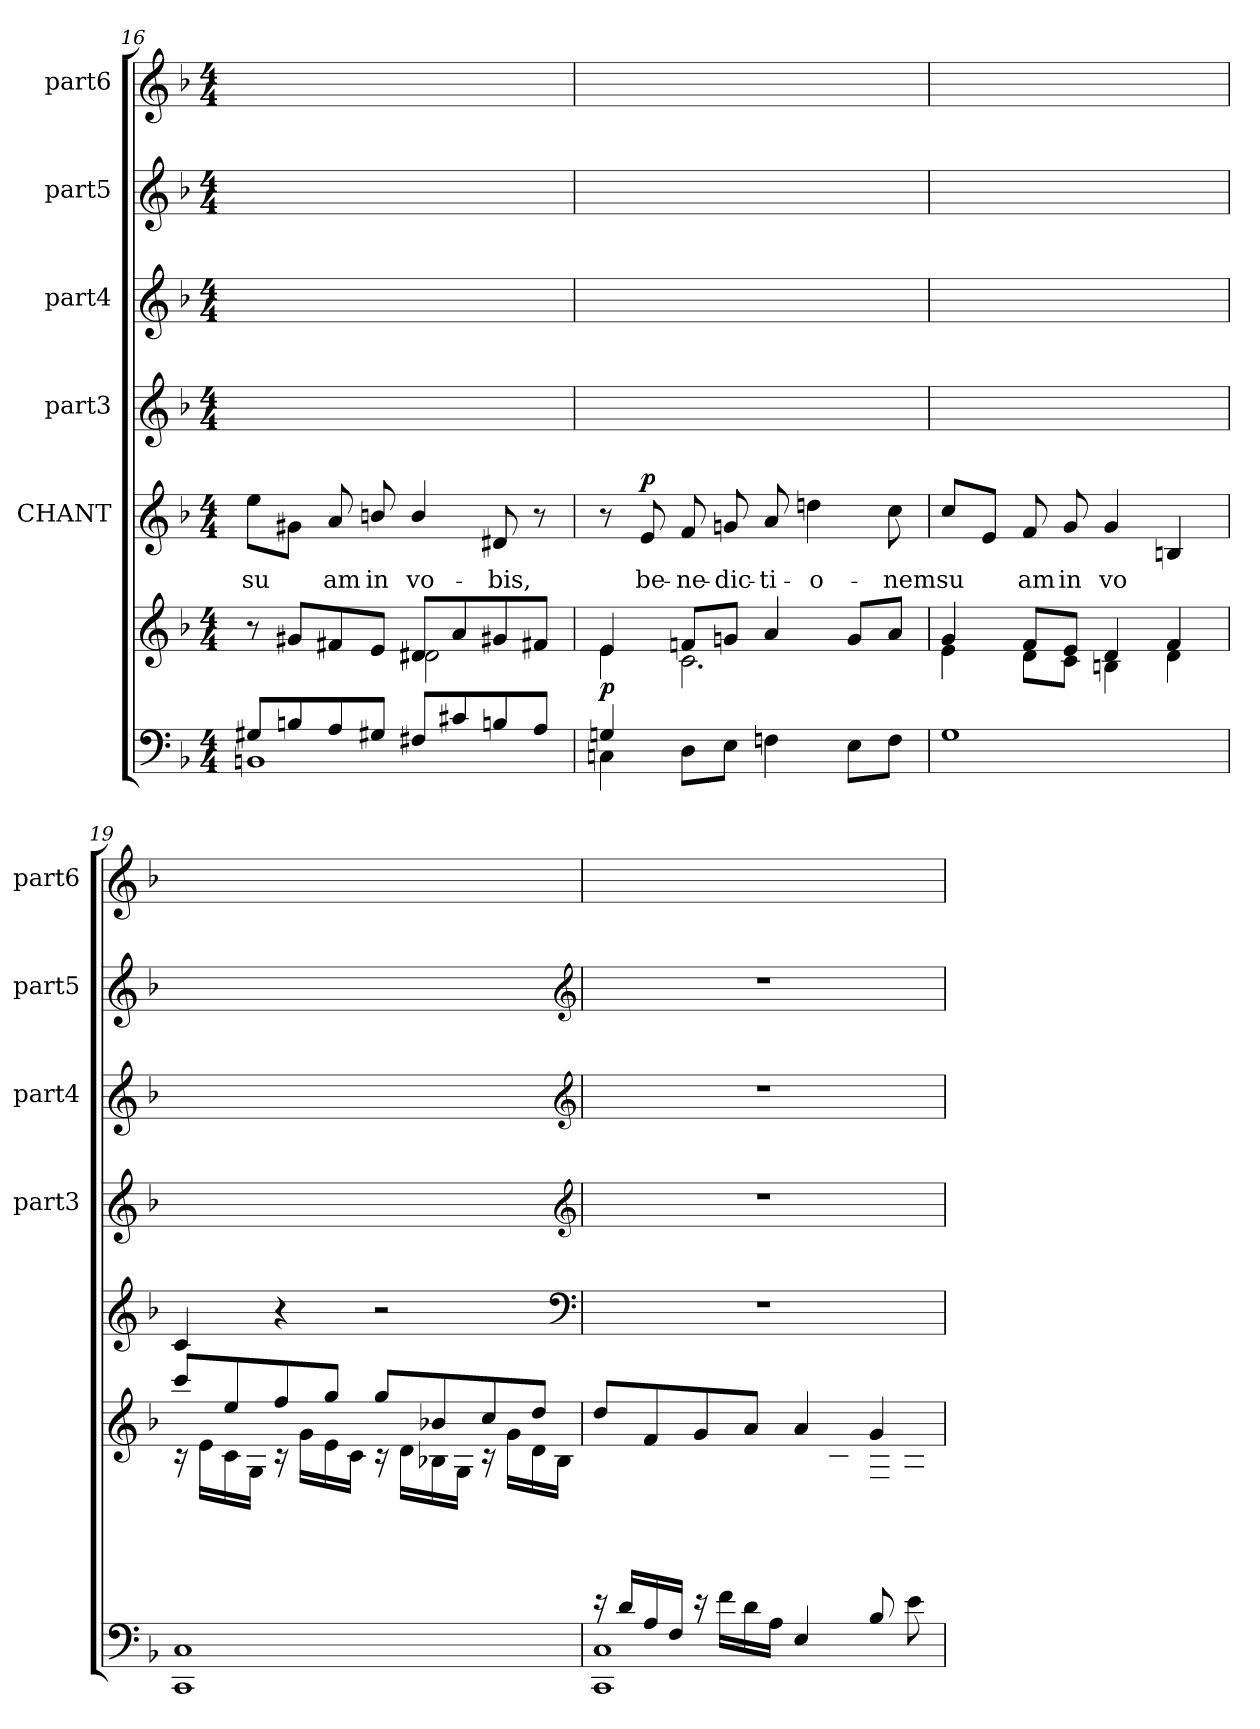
**kern	**kern	**dynam	**kern	**text	**dynam	**kern	**kern	**kern	**kern
*part6	*part6	*part6	*part5	*part5	*part5	*part4	*part3	*part2	*part1
*staff7	*staff6	*staff6/7	*staff5	*staff5	*staff5	*staff4	*staff3	*staff2	*staff1
*	*	*	*I"CHANT	*	*	*I"part3	*I"part4	*I"part5	*I"part6
*	*	*	*	*	*	*I'part3	*I'part4	*I'part5	*I'part6
*clefF4	*clefG2	*	*clefG2	*	*	*clefG2	*clefG2	*clefG2	*clefG2
*k[b-]	*k[b-]	*	*k[b-]	*	*	*k[b-]	*k[b-]	*k[b-]	*k[b-]
*M4/4	*M4/4	*	*M4/4	*	*	*M4/4	*M4/4	*M4/4	*M4/4
=16	=16	=16	=16	=16	=16	=16	=16	=16	=16
*^	*^	*	*	*	*	*	*	*	*
8G#Xi/L	1BBnj/	8r	8ryy	.	8eeZ\L	su	.	1ryy	1ryy	1ryy	1ryy
8Bni/	.	8g#XZ/L	8ryy	.	8g#XZ\J	.	.	.	.	.	.
8Ai/	.	8f#XZ/	8ryy	.	8aZ/	am	.	.	.	.	.
8G#Xi/J	.	8eZ/J	8ryy	.	8bnZ/	in	.	.	.	.	.
8F#Xi/L	.	8d#XZ/L	2d#XV\	.	4bZ/	vo-	.	.	.	.	.
8c#Xi/	.	8aZ/	.	.	.	.	.	.	.	.	.
8Bni/	.	8g#XZ/	.	.	8d#XZ/	bis,	.	.	.	.	.
8Ai/J	.	8f#XZ/J	.	.	8r	.	.	.	.	.	.
!!LO:LB:g=z
=17	=17	=17	=17	=17	=17	=17	=17	=17	=17	=17	=17
!	!	!	!	!LO:DY:a=2	!	!	!	!	!	!	!
4Gni/	4CnV\	4eZ/	4ej\	p	8r	.	.	1ryy	1ryy	1ryy	1ryy
!	!	!	!	!	!	!	!LO:DY:a	!	!	!	!
.	.	.	.	.	8eZ/	be-	p	.	.	.	.
8Di\L	2.ryy	8fnZ/L	2.cj\	.	8fZ/	ne-	.	.	.	.	.
8Ei\J	.	8gnZ/J	.	.	8gnZ/	dic-	.	.	.	.	.
4Fni\	.	4aZ/	.	.	8aZ/	ti-	.	.	.	.	.
.	.	.	.	.	4ddnZ\	o-	.	.	.	.	.
8Ei\L	.	8gZ/L	.	.	.	.	.	.	.	.	.
8Fi\J	.	8aZ/J	.	.	8ccZ\	nem	.	.	.	.	.
*v	*v	*	*	*	*	*	*	*	*	*	*
=18	=18	=18	=18	=18	=18	=18	=18	=18	=18	=18
1Gi/	4gZ/	4ej\	.	8ccZ/L	su	.	1ryy	1ryy	1ryy	1ryy
.	.	.	.	8eZ/J	--	.	.	.	.	.
.	8fZ/L	8dj\L	.	8fZ/	am	.	.	.	.	.
.	8eZ/J	8cj\J	.	8gZ/	in	.	.	.	.	.
.	4dZ/	4Bnj\	.	4gZ/	vo	.	.	.	.	.
.	4fZ/	4dj\	.	4BnZ/	.	.	.	.	.	.
=19	=19	=19	=19	=19	=19	=19	=19	=19	=19	=19
1CCi/ 1Ci/	8cccZ/L	16r	.	4cZ/	.	.	1ryy	1ryy	1ryy	1ryy
.	.	16ej\LL	.	.	.	.	.	.	.	.
.	8eeZ/	16cj\	.	.	.	.	.	.	.	.
.	.	16Gj\JJ	.	.	.	.	.	.	.	.
.	8ffZ/	16r	.	4r	.	.	.	.	.	.
.	.	16gj\LL	.	.	.	.	.	.	.	.
.	8ggZ/J	16ej\	.	.	.	.	.	.	.	.
.	.	16cj\JJ	.	.	.	.	.	.	.	.
.	8ggZ/L	16r	.	2r	.	.	.	.	.	.
.	.	16dj\LL	.	.	.	.	.	.	.	.
.	8b-XZ/	16B-Xj\	.	.	.	.	.	.	.	.
.	.	16Gj\JJ	.	.	.	.	.	.	.	.
.	8ccZ/	16r	.	.	.	.	.	.	.	.
.	.	16gj\LL	.	.	.	.	.	.	.	.
.	8ddZ/J	16dj\	.	.	.	.	.	.	.	.
.	.	16B-j\JJ	.	.	.	.	.	.	.	.
*	*v	*v	*	*	*	*	*	*	*	*
*	*	*	*clefF4	*	*	*clefG2	*clefG2	*clefG2	*
!!LO:LB:g=z
=20	=20	=20	=20	=20	=20	=20	=20	=20	=20
*^	*^	*	*	*	*	*	*	*	*
*	*	*	*^	*	*	*	*	*	*	*	*
16r	1CCj/ 1Cj/	8ddZ/L	16ryy	16ryy	.	1r	.	.	1r	1r	1r	1ryy
16di/LL	.	.	16ryy	16ryy	.	.	.	.	.	.	.	.
16Ai/	.	8fZ/	16ryy	16ryy	.	.	.	.	.	.	.	.
16Fi/JJ	.	.	16ryy	16ryy	.	.	.	.	.	.	.	.
16r	.	8gZ/	16ryy	16ryy	.	.	.	.	.	.	.	.
16fi\LL	.	.	16ryy	16ryy	.	.	.	.	.	.	.	.
16di\	.	8aZ/J	16ryy	16ryy	.	.	.	.	.	.	.	.
16Ai\JJ	.	.	16ryy	16ryy	.	.	.	.	.	.	.	.
4Ei/	.	4aZ/	8aV\L	8ryy	.	.	.	.	.	.	.	.
.	.	.	8cV\	8ryy	.	.	.	.	.	.	.	.
8B-i/	.	4gZ/	8dV\J	8FN\J	.	.	.	.	.	.	.	.
8ei\	.	.	8GV\J	8ryy	.	.	.	.	.	.	.	.
*v	*v	*	*	*	*	*	*	*	*	*	*	*
*	*v	*v	*v	*	*	*	*	*	*	*	*
=	=	=	=	=	=	=	=	=	=
*-	*-	*-	*-	*-	*-	*-	*-	*-	*-
